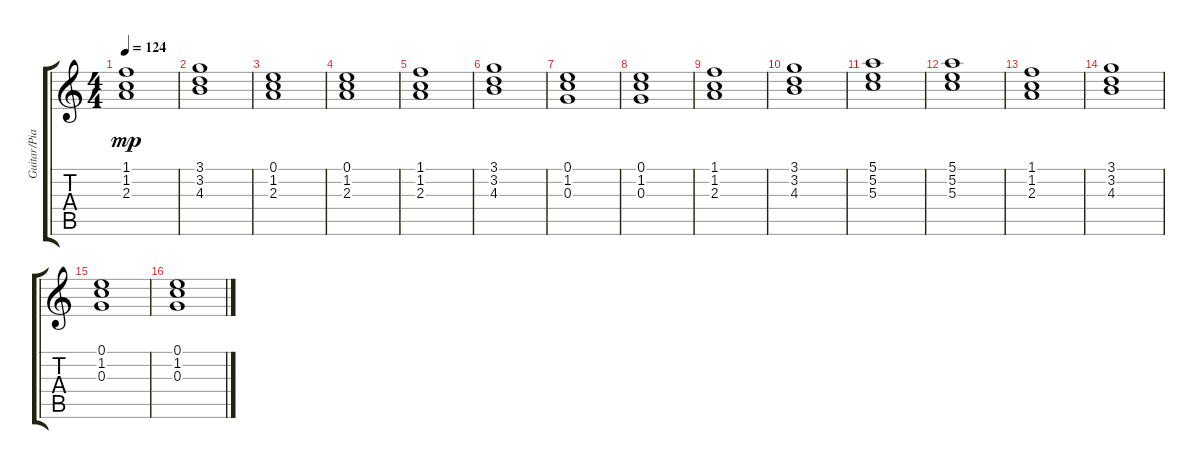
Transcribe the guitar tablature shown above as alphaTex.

\track ("Guitar/Piano - Jerry Harrison" "Guitar/Pia") {instrument acousticguitarsteel}
\staff {score tabs}
\tuning (E4 B3 G3 D3 A2 E2) {hide}
\ts (4 4)
\tempo 124
\clef g2
\ks c
(1.1 1.2 2.3).1{dy mp} |
(3.1 3.2 4.3).1 |
(0.1 1.2 2.3).1 |
(0.1 1.2 2.3).1 |
(1.1 1.2 2.3).1 |
(3.1 3.2 4.3).1 |
(0.1 1.2 0.3).1 |
(0.1 1.2 0.3).1 |
(1.1 1.2 2.3).1 |
(3.1 3.2 4.3).1 |
(5.1 5.2 5.3).1 |
(5.1 5.2 5.3).1 |
(1.1 1.2 2.3).1 |
(3.1 3.2 4.3).1 |
(0.1 1.2 0.3).1 |
(0.1 1.2 0.3).1
